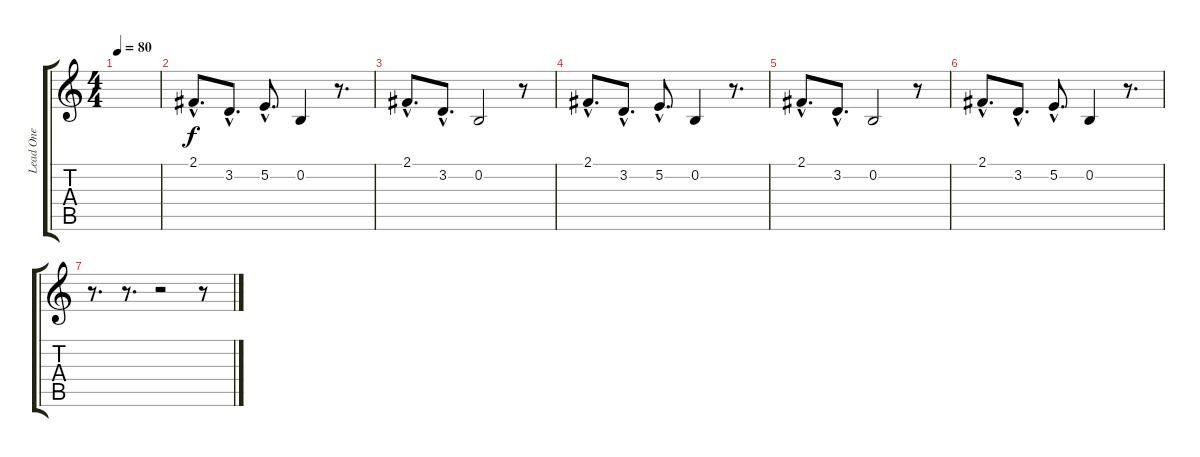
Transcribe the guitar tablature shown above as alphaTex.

\track ("Lead One" "Lead One") {instrument acousticgrandpiano}
\staff {score tabs}
\tuning (E4 B3 G3 D3 A2 E2) {hide}
\ts (4 4)
\tempo 80
\clef g2
\ks c
|
2.1{hac}.8{d} 3.2{hac}.8{d} 5.2{hac}.8{d} 0.2.4 r.8{d} |
2.1{hac}.8{d} 3.2{hac}.8{d} 0.2.2 r.8 |
2.1{hac}.8{d} 3.2{hac}.8{d} 5.2{hac}.8{d} 0.2.4 r.8{d} |
2.1{hac}.8{d} 3.2{hac}.8{d} 0.2.2 r.8 |
2.1{hac}.8{d} 3.2{hac}.8{d} 5.2{hac}.8{d} 0.2.4 r.8{d} |
r.8{d} r.8{d} r.2 r.8
